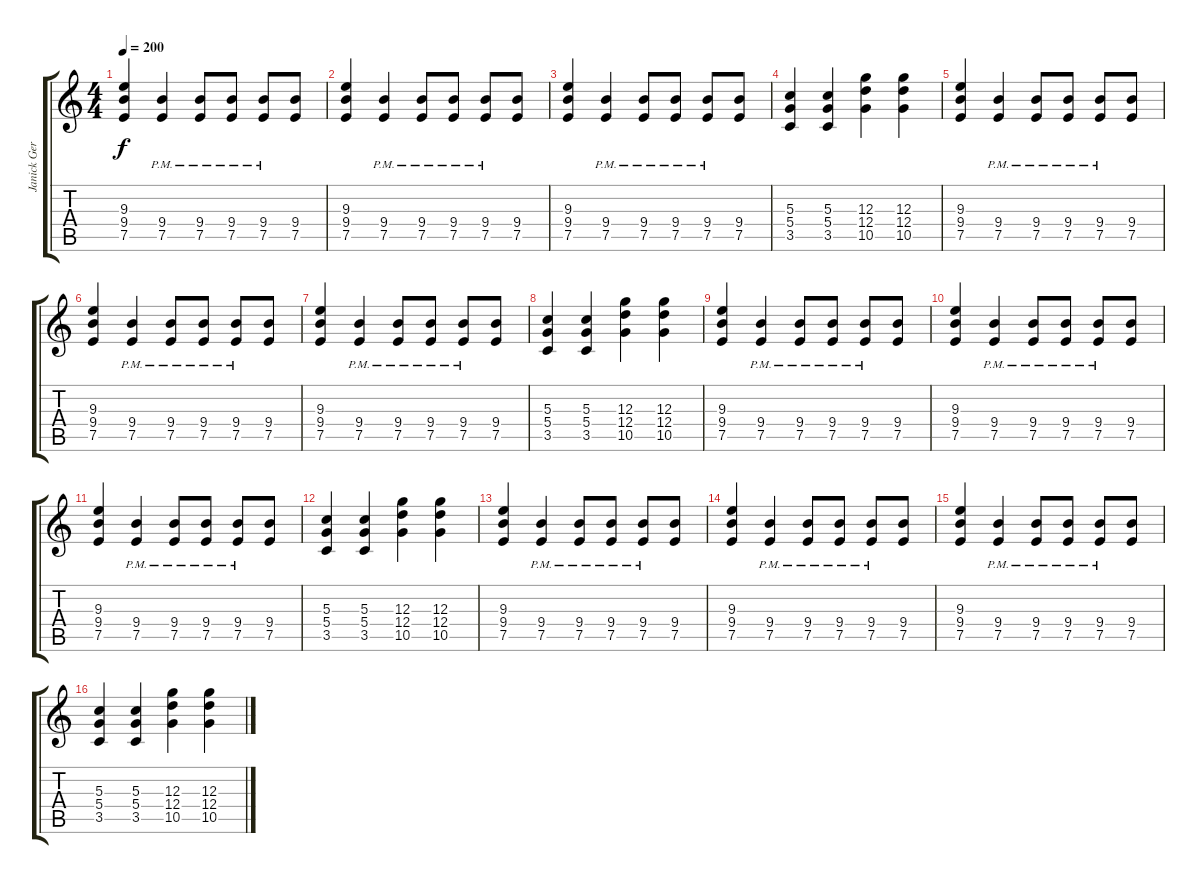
\track ("Janick Gers" "Janick Ger") {instrument distortionguitar}
\staff {score tabs}
\tuning (E4 B3 G3 D3 A2 E2) {hide}
\ts (4 4)
\tempo 200
\clef g2
\ks c
(9.3 9.4 7.5).4{dy f} (9.4 7.5{pm}).4 (9.4 7.5{pm}).8 (9.4 7.5{pm}).8 (9.4 7.5{pm}).8 (9.4 7.5).8 |
(9.3 9.4 7.5).4 (9.4 7.5{pm}).4 (9.4 7.5{pm}).8 (9.4 7.5{pm}).8 (9.4 7.5{pm}).8 (9.4 7.5).8 |
(9.3 9.4 7.5).4 (9.4 7.5{pm}).4 (9.4 7.5{pm}).8 (9.4 7.5{pm}).8 (9.4 7.5{pm}).8 (9.4 7.5).8 |
(5.3 5.4 3.5).4 (5.3 5.4 3.5).4 (12.3 12.4 10.5).4 (12.3 12.4 10.5).4 |
(9.3 9.4 7.5).4 (9.4 7.5{pm}).4 (9.4 7.5{pm}).8 (9.4 7.5{pm}).8 (9.4 7.5{pm}).8 (9.4 7.5).8 |
(9.3 9.4 7.5).4 (9.4 7.5{pm}).4 (9.4 7.5{pm}).8 (9.4 7.5{pm}).8 (9.4 7.5{pm}).8 (9.4 7.5).8 |
(9.3 9.4 7.5).4 (9.4 7.5{pm}).4 (9.4 7.5{pm}).8 (9.4 7.5{pm}).8 (9.4 7.5{pm}).8 (9.4 7.5).8 |
(5.3 5.4 3.5).4 (5.3 5.4 3.5).4 (12.3 12.4 10.5).4 (12.3 12.4 10.5).4 |
(9.3 9.4 7.5).4 (9.4 7.5{pm}).4 (9.4 7.5{pm}).8 (9.4 7.5{pm}).8 (9.4 7.5{pm}).8 (9.4 7.5).8 |
(9.3 9.4 7.5).4 (9.4 7.5{pm}).4 (9.4 7.5{pm}).8 (9.4 7.5{pm}).8 (9.4 7.5{pm}).8 (9.4 7.5).8 |
(9.3 9.4 7.5).4 (9.4 7.5{pm}).4 (9.4 7.5{pm}).8 (9.4 7.5{pm}).8 (9.4 7.5{pm}).8 (9.4 7.5).8 |
(5.3 5.4 3.5).4 (5.3 5.4 3.5).4 (12.3 12.4 10.5).4 (12.3 12.4 10.5).4 |
(9.3 9.4 7.5).4 (9.4 7.5{pm}).4 (9.4 7.5{pm}).8 (9.4 7.5{pm}).8 (9.4 7.5{pm}).8 (9.4 7.5).8 |
(9.3 9.4 7.5).4 (9.4 7.5{pm}).4 (9.4 7.5{pm}).8 (9.4 7.5{pm}).8 (9.4 7.5{pm}).8 (9.4 7.5).8 |
(9.3 9.4 7.5).4 (9.4 7.5{pm}).4 (9.4 7.5{pm}).8 (9.4 7.5{pm}).8 (9.4 7.5{pm}).8 (9.4 7.5).8 |
(5.3 5.4 3.5).4 (5.3 5.4 3.5).4 (12.3 12.4 10.5).4 (12.3 12.4 10.5).4
